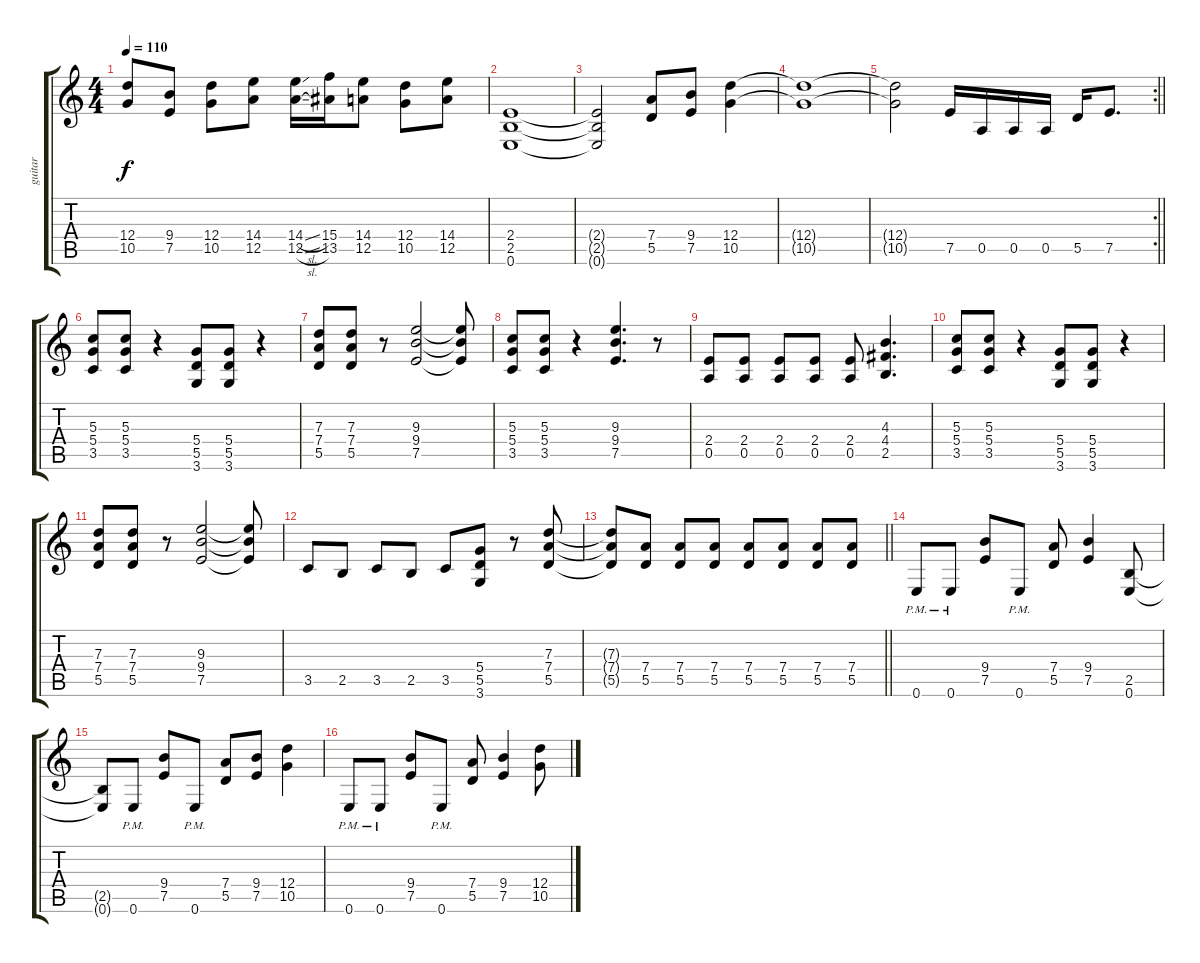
\track ("guitar" "guitar") {instrument distortionguitar}
\staff {score tabs}
\tuning (E4 B3 G3 D3 A2 E2) {hide}
\ts (4 4)
\tempo 110
\clef g2
\ks c
(12.4{t} 10.5{t}).8{dy f} (9.4 7.5).8 (12.4 10.5).8 (14.4 12.5).8 (14.4{sl} 12.5{sl}).16 (15.4 13.5).16 (14.4 12.5).8 (12.4 10.5).8 (14.4 12.5).8 |
(2.4 2.5 0.6).1 |
(2.4{t} 2.5{t} 0.6{t}).2 (7.4 5.5).8 (9.4 7.5).8 (12.4 10.5).4 |
(12.4{t} 10.5{t}).1 |
\rc 2
\barLineRight lightlight
(12.4{t} 10.5{t}).2 7.5.16 0.5.16 0.5.16 0.5.16 5.5.16 7.5.8{d} |
(5.3 5.4 3.5).8 (5.3 5.4 3.5).8 r.4 (5.4 5.5 3.6).8 (5.4 5.5 3.6).8 r.4 |
(7.3 7.4 5.5).8 (7.3 7.4 5.5).8 r.8 (9.3 9.4 7.5).2 (9.3{t} 9.4{t} 7.5{t}).8 |
(5.3 5.4 3.5).8 (5.3 5.4 3.5).8 r.4 (9.3 9.4 7.5).4{d} r.8 |
(2.4 0.5).8 (2.4 0.5).8 (2.4 0.5).8 (2.4 0.5).8 (2.4 0.5).8 (4.3 4.4 2.5).4{d} |
(5.3 5.4 3.5).8 (5.3 5.4 3.5).8 r.4 (5.4 5.5 3.6).8 (5.4 5.5 3.6).8 r.4 |
(7.3 7.4 5.5).8 (7.3 7.4 5.5).8 r.8 (9.3 9.4 7.5).2 (9.3{t} 9.4{t} 7.5{t}).8 |
3.5.8 2.5.8 3.5.8 2.5.8 3.5.8 (5.4 5.5 3.6).8 r.8 (7.3 7.4 5.5).8 |
\barLineRight lightlight
(7.3{t} 7.4{t} 5.5{t}).8 (7.4 5.5).8 (7.4 5.5).8 (7.4 5.5).8 (7.4 5.5).8 (7.4 5.5).8 (7.4 5.5).8 (7.4 5.5).8 |
0.6{pm}.8 0.6{pm}.8 (9.4 7.5).8 0.6{pm}.8 (7.4 5.5).8 (9.4 7.5).4 (2.5 0.6).8 |
(2.5{t} 0.6{t}).8 0.6{pm}.8 (9.4 7.5).8 0.6{pm}.8 (7.4 5.5).8 (9.4 7.5).8 (12.4 10.5).4 |
0.6{pm}.8 0.6{pm}.8 (9.4 7.5).8 0.6{pm}.8 (7.4 5.5).8 (9.4 7.5).4 (12.4 10.5).8
